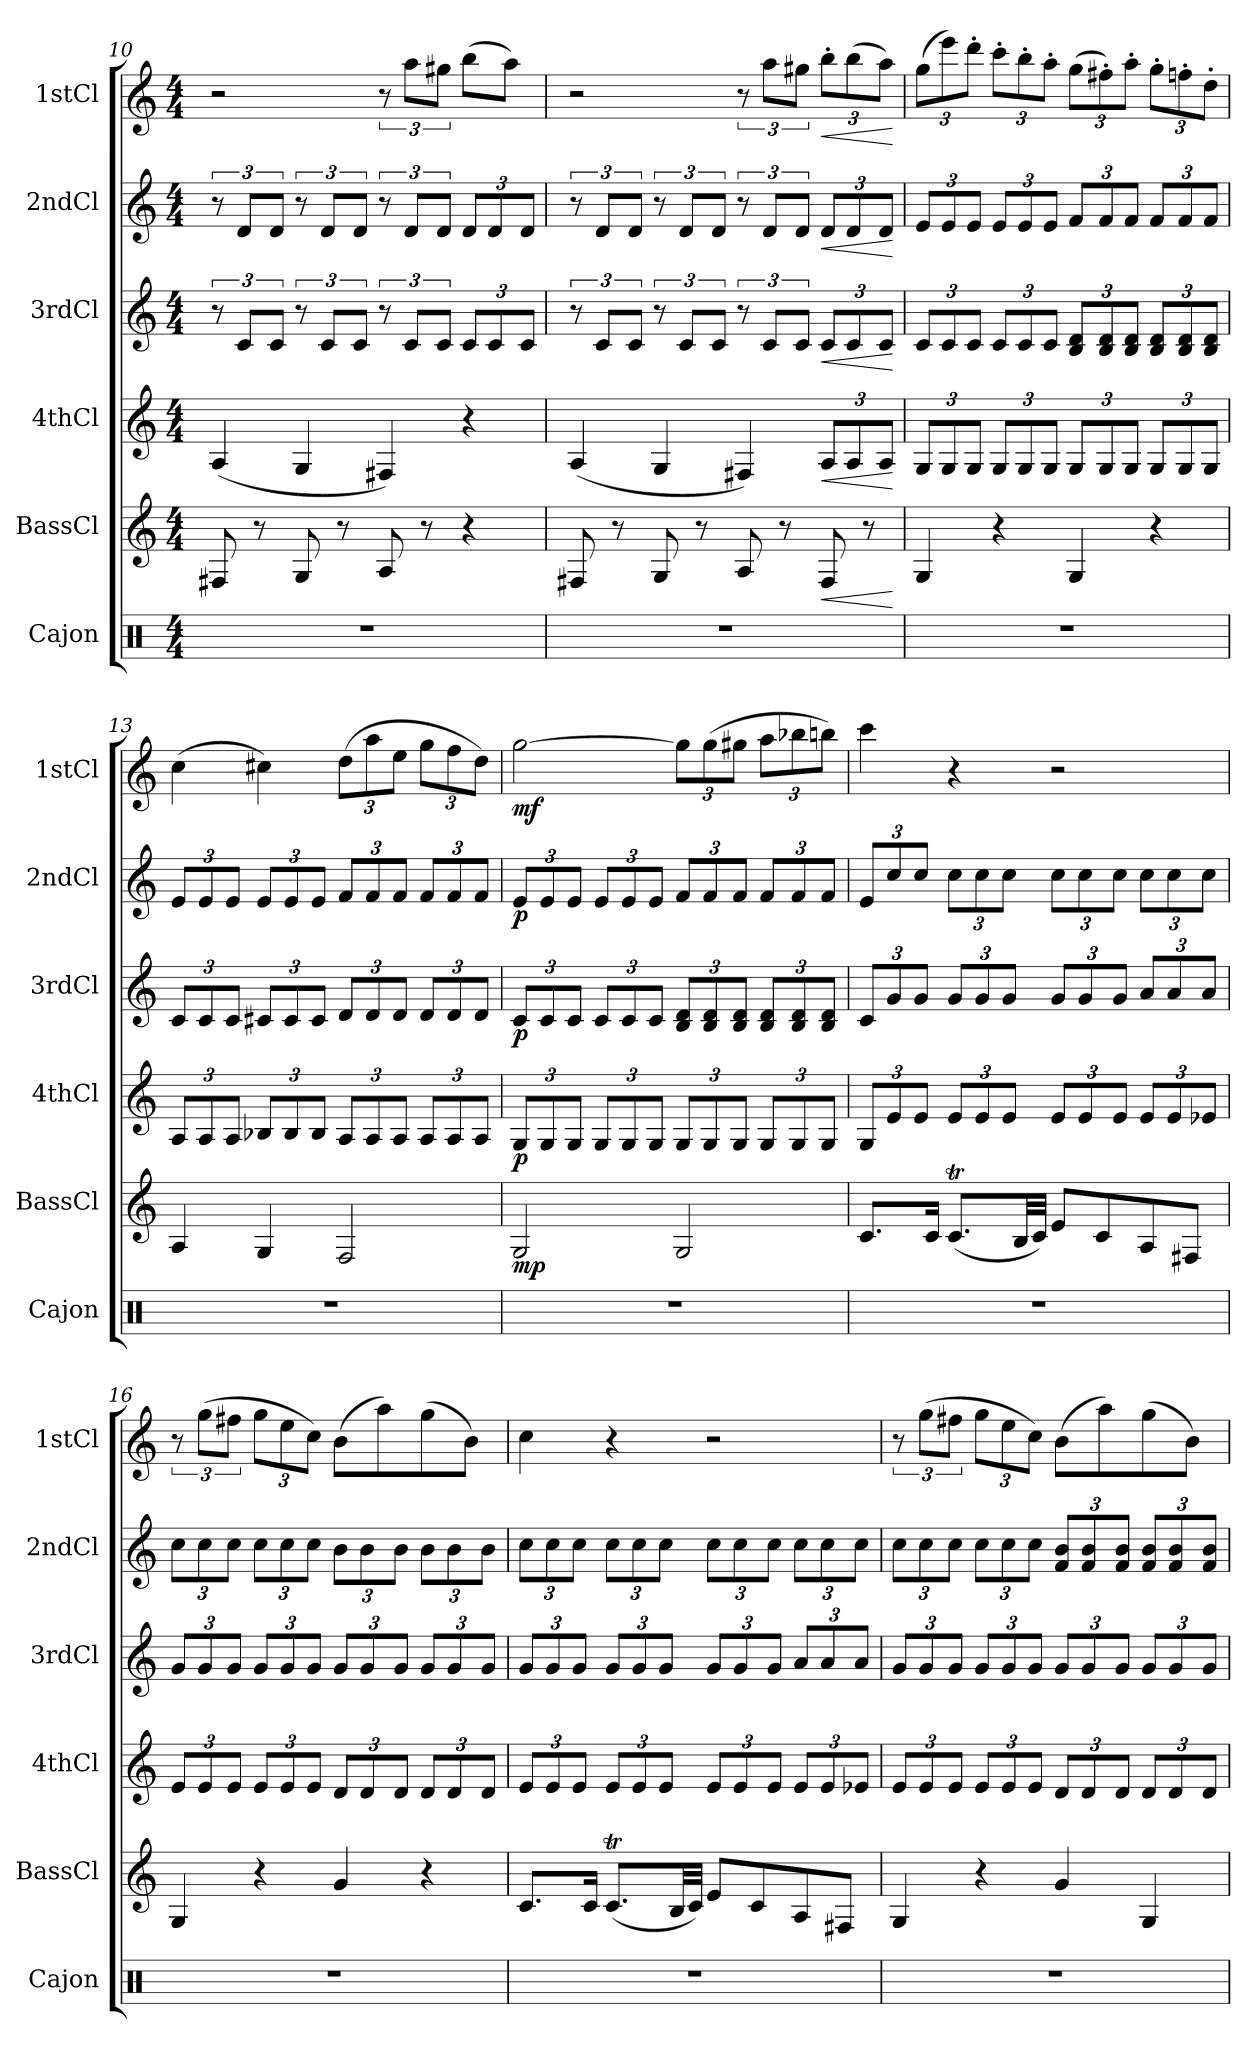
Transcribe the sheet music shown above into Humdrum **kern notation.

**kern	**kern	**dynam	**kern	**dynam	**kern	**dynam	**kern	**dynam	**kern	**dynam
*part6	*part5	*part5	*part4	*part4	*part3	*part3	*part2	*part2	*part1	*part1
*staff6	*staff5	*staff5	*staff4	*staff4	*staff3	*staff3	*staff2	*staff2	*staff1	*staff1
*I"Cajon	*I"BassCl	*	*I"4thCl	*	*I"3rdCl	*	*I"2ndCl	*	*I"1stCl	*
*I'Cajon	*I'BassCl	*	*I'4thCl	*	*I'3rdCl	*	*I'2ndCl	*	*I'1stCl	*
*clefX	*clefG2	*	*clefG2	*	*clefG2	*	*clefG2	*	*clefG2	*
*	*ITrd1c2	*	*ITrd1c2	*	*ITrd1c2	*	*ITrd1c2	*	*ITrd1c2	*
*k[]	*k[b-e-]	*	*k[b-e-]	*	*k[b-e-]	*	*k[b-e-]	*	*k[b-e-]	*
*M4/4	*M4/4	*	*M4/4	*	*M4/4	*	*M4/4	*	*M4/4	*
=10	=10	=10	=10	=10	=10	=10	=10	=10	=10	=10
1r	8En/	.	(4G/	.	12r	.	12r	.	2r	.
.	.	.	.	.	12B-/L	.	12c/L	.	.	.
.	8r	.	.	.	.	.	.	.	.	.
.	.	.	.	.	12B-/J	.	12c/J	.	.	.
.	8F/	.	4F/	.	12r	.	12r	.	.	.
.	.	.	.	.	12B-/L	.	12c/L	.	.	.
.	8r	.	.	.	.	.	.	.	.	.
.	.	.	.	.	12B-/J	.	12c/J	.	.	.
.	8G/	.	4En/)	.	12r	.	12r	.	12r	.
.	.	.	.	.	12B-/L	.	12c/L	.	12gg\L	.
.	8r	.	.	.	.	.	.	.	.	.
.	.	.	.	.	12B-/J	.	12c/J	.	12ff#X\J	.
*	*	*	*	*	*Xbrackettup	*	*Xbrackettup	*	*	*
.	4r	.	4r	.	12B-/L	.	12c/L	.	(8aa\L	.
.	.	.	.	.	12B-/	.	12c/	.	.	.
.	.	.	.	.	.	.	.	.	8gg\J)	.
.	.	.	.	.	12B-/J	.	12c/J	.	.	.
=11	=11	=11	=11	=11	=11	=11	=11	=11	=11	=11
*	*	*	*	*	*brackettup	*	*brackettup	*	*	*
1r	8En/	.	(4G/	.	12r	.	12r	.	2r	.
.	.	.	.	.	12B-/L	.	12c/L	.	.	.
.	8r	.	.	.	.	.	.	.	.	.
.	.	.	.	.	12B-/J	.	12c/J	.	.	.
.	8F/	.	4F/	.	12r	.	12r	.	.	.
.	.	.	.	.	12B-/L	.	12c/L	.	.	.
.	8r	.	.	.	.	.	.	.	.	.
.	.	.	.	.	12B-/J	.	12c/J	.	.	.
.	8G/	.	4En/)	.	12r	.	12r	.	12r	.
.	.	.	.	.	12B-/L	.	12c/L	.	12gg\L	.
.	8r	.	.	.	.	.	.	.	.	.
.	.	.	.	.	12B-/J	.	12c/J	.	12ff#X\J	.
!	!	!LO:HP:b	!	!	!	!	!	!	!	!
*	*	*	*Xbrackettup	*	*	*	*	*	*	*
!	!	!	!	!LO:HP:b	!	!	!	!	!	!
*	*	*	*	*	*Xbrackettup	*	*	*	*	*
!	!	!	!	!	!	!LO:HP:b	!	!	!	!
*	*	*	*	*	*	*	*Xbrackettup	*	*	*
!	!	!	!	!	!	!	!	!LO:HP:b	!	!
*	*	*	*	*	*	*	*	*	*Xbrackettup	*
!	!	!	!	!	!	!	!	!	!	!LO:HP:b
.	8E/	<	12G/L	<	12B-/L	<	12c/L	<	12aa'\L	<
.	.	.	12G/	.	12B-/	.	12c/	.	(12aa\	.
.	8r	.	.	.	.	.	.	.	.	.
.	.	.	12G/J	.	12B-/J	.	12c/J	.	12gg\J)	.
.	.	[	.	[	.	[	.	[	.	[
!!LO:LB:g=z
=12	=12	=12	=12	=12	=12	=12	=12	=12	=12	=12
1r	4F/	.	12F/L	.	12B-/L	.	12d/L	.	(12ff\L	.
.	.	.	12F/	.	12B-/	.	12d/	.	12ddd\)	.
.	.	.	12F/J	.	12B-/J	.	12d/J	.	12ccc'\J	.
.	4r	.	12F/L	.	12B-/L	.	12d/L	.	12bb-'\L	.
.	.	.	12F/	.	12B-/	.	12d/	.	12aa'\	.
.	.	.	12F/J	.	12B-/J	.	12d/J	.	12gg'\J	.
.	4F/	.	12F/L	.	12A/ 12c/L	.	12e-/L	.	(12ff\L	.
.	.	.	12F/	.	12A/ 12c/	.	12e-/	.	12een'\)	.
.	.	.	12F/J	.	12A/ 12c/J	.	12e-/J	.	12gg'\J	.
.	4r	.	12F/L	.	12A/ 12c/L	.	12e-/L	.	12ff'\L	.
.	.	.	12F/	.	12A/ 12c/	.	12e-/	.	12ee-X'\	.
.	.	.	12F/J	.	12A/ 12c/J	.	12e-/J	.	12cc'\J	.
!!LO:PB:g=z
=13	=13	=13	=13	=13	=13	=13	=13	=13	=13	=13
1r	4G/	.	12G/L	.	12B-/L	.	12d/L	.	(4b-\	.
.	.	.	12G/	.	12B-/	.	12d/	.	.	.
.	.	.	12G/J	.	12B-/J	.	12d/J	.	.	.
.	4F/	.	12A-X/L	.	12Bn/L	.	12d/L	.	4bn\)	.
.	.	.	12A-/	.	12B/	.	12d/	.	.	.
.	.	.	12A-/J	.	12B/J	.	12d/J	.	.	.
.	2E-/	.	12G/L	.	12c/L	.	12e-/L	.	(12cc\L	.
.	.	.	12G/	.	12c/	.	12e-/	.	12gg\	.
.	.	.	12G/J	.	12c/J	.	12e-/J	.	12dd\J	.
.	.	.	12G/L	.	12c/L	.	12e-/L	.	12ff\L	.
.	.	.	12G/	.	12c/	.	12e-/	.	12ee-\	.
.	.	.	12G/J	.	12c/J	.	12e-/J	.	12cc\J)	.
=14	=14	=14	=14	=14	=14	=14	=14	=14	=14	=14
!	!	!LO:DY:b	!	!LO:DY:b	!	!LO:DY:b	!	!LO:DY:b	!	!LO:DY:b
1r	2F/	mp	12F/L	p	12B-/L	p	12d/L	p	[2ff\	mf
.	.	.	12F/	.	12B-/	.	12d/	.	.	.
.	.	.	12F/J	.	12B-/J	.	12d/J	.	.	.
.	.	.	12F/L	.	12B-/L	.	12d/L	.	.	.
.	.	.	12F/	.	12B-/	.	12d/	.	.	.
.	.	.	12F/J	.	12B-/J	.	12d/J	.	.	.
.	2F/	.	12F/L	.	12A/ 12c/L	.	12e-/L	.	12ff\L]	.
.	.	.	12F/	.	12A/ 12c/	.	12e-/	.	(12ff\	.
.	.	.	12F/J	.	12A/ 12c/J	.	12e-/J	.	12ff#X\J	.
.	.	.	12F/L	.	12A/ 12c/L	.	12e-/L	.	12gg\L	.
.	.	.	12F/	.	12A/ 12c/	.	12e-/	.	12aa-X\	.
.	.	.	12F/J	.	12A/ 12c/J	.	12e-/J	.	12aan\J)	.
!!LO:LB:g=z
=15	=15	=15	=15	=15	=15	=15	=15	=15	=15	=15
1r	8.B-/L	.	12F/L	.	12B-/L	.	12d/L	.	4bb-\	.
.	.	.	12d/	.	12f/	.	12b-/	.	.	.
.	.	.	12d/J	.	12f/J	.	12b-/J	.	.	.
.	16B-/Jk	.	.	.	.	.	.	.	.	.
.	(8.B-T/L	.	12d/L	.	12f/L	.	12b-\L	.	4r	.
.	.	.	12d/	.	12f/	.	12b-\	.	.	.
.	.	.	12d/J	.	12f/J	.	12b-\J	.	.	.
.	32A/LL	.	.	.	.	.	.	.	.	.
.	32B-/JJJ)	.	.	.	.	.	.	.	.	.
.	8d/L	.	12d/L	.	12f/L	.	12b-\L	.	2r	.
.	.	.	12d/	.	12f/	.	12b-\	.	.	.
.	8B-/	.	.	.	.	.	.	.	.	.
.	.	.	12d/J	.	12f/J	.	12b-\J	.	.	.
.	8G/	.	12d/L	.	12g/L	.	12b-\L	.	.	.
.	.	.	12d/	.	12g/	.	12b-\	.	.	.
.	8En/J	.	.	.	.	.	.	.	.	.
.	.	.	12d-X/J	.	12g/J	.	12b-\J	.	.	.
=16	=16	=16	=16	=16	=16	=16	=16	=16	=16	=16
*	*	*	*	*	*	*	*	*	*brackettup	*
1r	4F/	.	12d/L	.	12f/L	.	12b-\L	.	12r	.
.	.	.	12d/	.	12f/	.	12b-\	.	(12ff\L	.
.	.	.	12d/J	.	12f/J	.	12b-\J	.	12een\J	.
*	*	*	*	*	*	*	*	*	*Xbrackettup	*
.	4r	.	12d/L	.	12f/L	.	12b-\L	.	12ff\L	.
.	.	.	12d/	.	12f/	.	12b-\	.	12dd\	.
.	.	.	12d/J	.	12f/J	.	12b-\J	.	12b-\J)	.
.	4f/	.	12c/L	.	12f/L	.	12a\L	.	(8a\L	.
.	.	.	12c/	.	12f/	.	12a\	.	.	.
.	.	.	.	.	.	.	.	.	8gg\)	.
.	.	.	12c/J	.	12f/J	.	12a\J	.	.	.
.	4r	.	12c/L	.	12f/L	.	12a\L	.	(8ff\	.
.	.	.	12c/	.	12f/	.	12a\	.	.	.
.	.	.	.	.	.	.	.	.	8a\J)	.
.	.	.	12c/J	.	12f/J	.	12a\J	.	.	.
!!LO:PB:g=z
=17	=17	=17	=17	=17	=17	=17	=17	=17	=17	=17
1r	8.B-/L	.	12d/L	.	12f/L	.	12b-\L	.	4b-\	.
.	.	.	12d/	.	12f/	.	12b-\	.	.	.
.	.	.	12d/J	.	12f/J	.	12b-\J	.	.	.
.	16B-/Jk	.	.	.	.	.	.	.	.	.
.	(8.B-T/L	.	12d/L	.	12f/L	.	12b-\L	.	4r	.
.	.	.	12d/	.	12f/	.	12b-\	.	.	.
.	.	.	12d/J	.	12f/J	.	12b-\J	.	.	.
.	32A/LL	.	.	.	.	.	.	.	.	.
.	32B-/JJJ)	.	.	.	.	.	.	.	.	.
.	8d/L	.	12d/L	.	12f/L	.	12b-\L	.	2r	.
.	.	.	12d/	.	12f/	.	12b-\	.	.	.
.	8B-/	.	.	.	.	.	.	.	.	.
.	.	.	12d/J	.	12f/J	.	12b-\J	.	.	.
.	8G/	.	12d/L	.	12g/L	.	12b-\L	.	.	.
.	.	.	12d/	.	12g/	.	12b-\	.	.	.
.	8En/J	.	.	.	.	.	.	.	.	.
.	.	.	12d-X/J	.	12g/J	.	12b-\J	.	.	.
=18	=18	=18	=18	=18	=18	=18	=18	=18	=18	=18
*	*	*	*	*	*	*	*	*	*brackettup	*
1r	4F/	.	12d/L	.	12f/L	.	12b-\L	.	12r	.
.	.	.	12d/	.	12f/	.	12b-\	.	(12ff\L	.
.	.	.	12d/J	.	12f/J	.	12b-\J	.	12een\J	.
*	*	*	*	*	*	*	*	*	*Xbrackettup	*
.	4r	.	12d/L	.	12f/L	.	12b-\L	.	12ff\L	.
.	.	.	12d/	.	12f/	.	12b-\	.	12dd\	.
.	.	.	12d/J	.	12f/J	.	12b-\J	.	12b-\J)	.
.	4f/	.	12c/L	.	12f/L	.	12e-/ 12a/L	.	(8a\L	.
.	.	.	12c/	.	12f/	.	12e-/ 12a/	.	.	.
.	.	.	.	.	.	.	.	.	8gg\)	.
.	.	.	12c/J	.	12f/J	.	12e-/ 12a/J	.	.	.
.	4F/	.	12c/L	.	12f/L	.	12e-/ 12a/L	.	(8ff\	.
.	.	.	12c/	.	12f/	.	12e-/ 12a/	.	.	.
.	.	.	.	.	.	.	.	.	8a\J)	.
.	.	.	12c/J	.	12f/J	.	12e-/ 12a/J	.	.	.
=	=	=	=	=	=	=	=	=	=	=
*-	*-	*-	*-	*-	*-	*-	*-	*-	*-	*-
